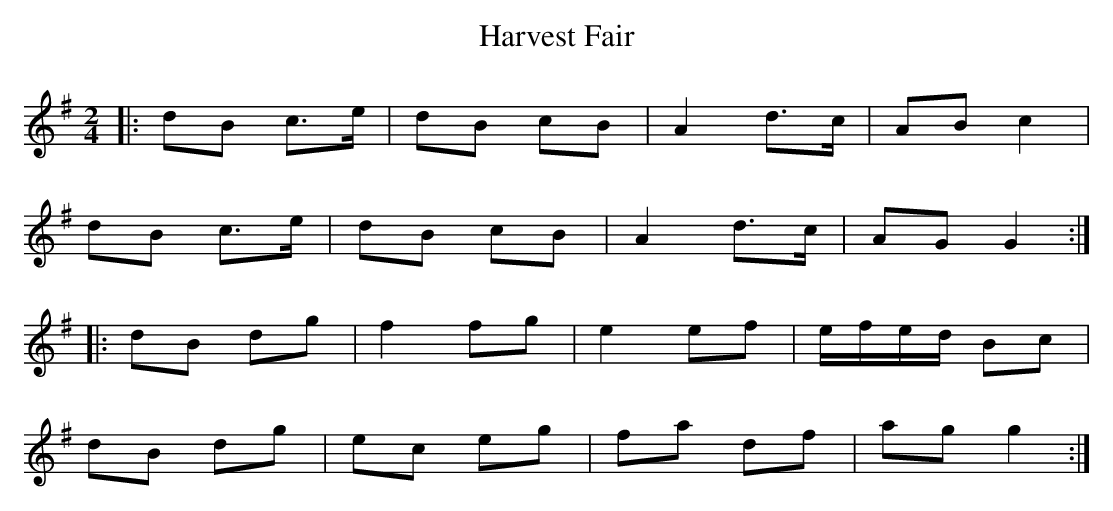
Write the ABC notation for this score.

X:1
T: Harvest Fair
M: 2/4
L: 1/8
K: Gmaj
|:dB c>e|dB cB|A2 d>c|AB c2|
dB c>e|dB cB|A2 d>c|AG G2:|
|:dB dg|f2 fg|e2 ef|e/f/e/d/ Bc|
dB dg|ec eg|fa df|ag g2:|
